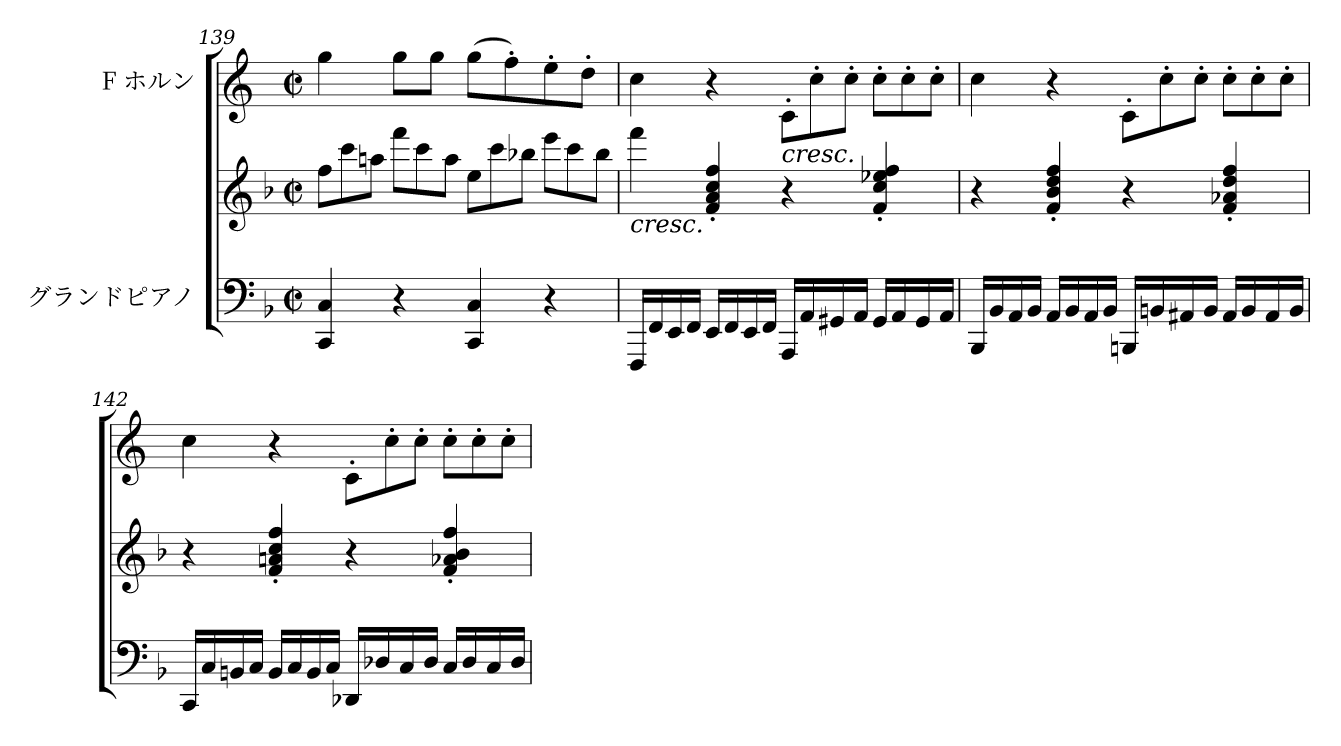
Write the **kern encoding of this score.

**kern	**kern	**kern
*part2	*part2	*part1
*staff3	*staff2	*staff1
*I"グランドピアノ	*	*I"F ホルン
*clefF4	*clefG2	*clefG2
*	*	*ITrd4c7
*k[b-]	*k[b-]	*k[b-]
*M2/2	*M2/2	*M2/2
*met(c|)	*met(c|)	*met(c|)
*	*Xtuplet	*
=139	=139	=139
4CC/ 4C/	12ff\L	4cc\
.	12ccc\	.
.	12aan\J	.
4r	12fff\L	8cc\L
.	12ccc\	.
.	.	8cc\J
.	12aa\J	.
4CC/ 4C/	12ee\L	(>8cc\L
.	12ccc\	.
.	.	8b-'\)
.	12bb-X\J	.
4r	12eee\L	8a'\
.	12ccc\	.
.	.	8g'\J
.	12bb-\J	.
=140	=140	=140
!	!LO:TX:b:i:t=cresc.	!
16FFF/LL	4fff\	4f\
16FF/	.	.
16EE/	.	.
16FF/JJ	.	.
16EE/LL	4f/' 4a/' 4cc/' 4ff/'	4r
16FF/	.	.
16EE/	.	.
16FF/JJ	.	.
*	*	*Xtuplet
!	!	!LO:TX:b:i:t=cresc.
16AAA/LL	4r	12F'\L
16AA/	.	.
.	.	12f'\
16GG#X/	.	.
.	.	12f'\J
16AA/JJ	.	.
16GG#/LL	4f/' 4cc/' 4ee-X/' 4ff/'	12f'\L
16AA/	.	.
.	.	12f'\
16GG#/	.	.
.	.	12f'\J
16AA/JJ	.	.
!!LO:LB:g=z
=141	=141	=141
16BBB-/LL	4r	4f\
16BB-/	.	.
16AA/	.	.
16BB-/JJ	.	.
16AA/LL	4f/' 4b-/' 4dd/' 4ff/'	4r
16BB-/	.	.
16AA/	.	.
16BB-/JJ	.	.
16BBBn/LL	4r	12F'\L
16BBn/	.	.
.	.	12f'\
16AA#X/	.	.
.	.	12f'\J
16BB/JJ	.	.
16AA#/LL	4f/' 4a-X/' 4dd/' 4ff/'	12f'\L
16BB/	.	.
.	.	12f'\
16AA#/	.	.
.	.	12f'\J
16BB/JJ	.	.
=142	=142	=142
16CC/LL	4r	4f\
16C/	.	.
16BBn/	.	.
16C/JJ	.	.
16BB/LL	4f/' 4an/' 4cc/' 4ff/'	4r
16C/	.	.
16BB/	.	.
16C/JJ	.	.
16DD-X/LL	4r	12F'\L
16D-X/	.	.
.	.	12f'\
16C/	.	.
.	.	12f'\J
16D-/JJ	.	.
16C/LL	4f/' 4a-X/' 4b-/' 4ff/'	12f'\L
16D-/	.	.
.	.	12f'\
16C/	.	.
.	.	12f'\J
16D-/JJ	.	.
=	=	=
*-	*-	*-
